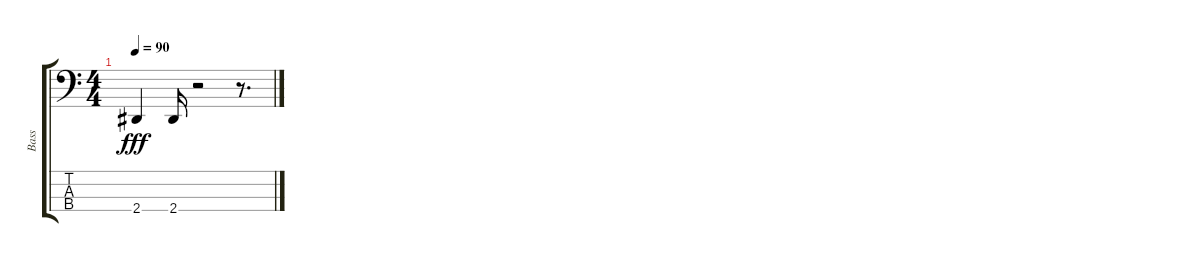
\track ("Bass" "Bass") {instrument electricbassfinger}
\staff {score tabs}
\tuning (Gb2 Db2 Ab1 Db1) {hide}
\ts (4 4)
\tempo 90
\clef f4
\ks c
2.4{t}.4{dy fff} 2.4.16 r.2 r.8{d}
